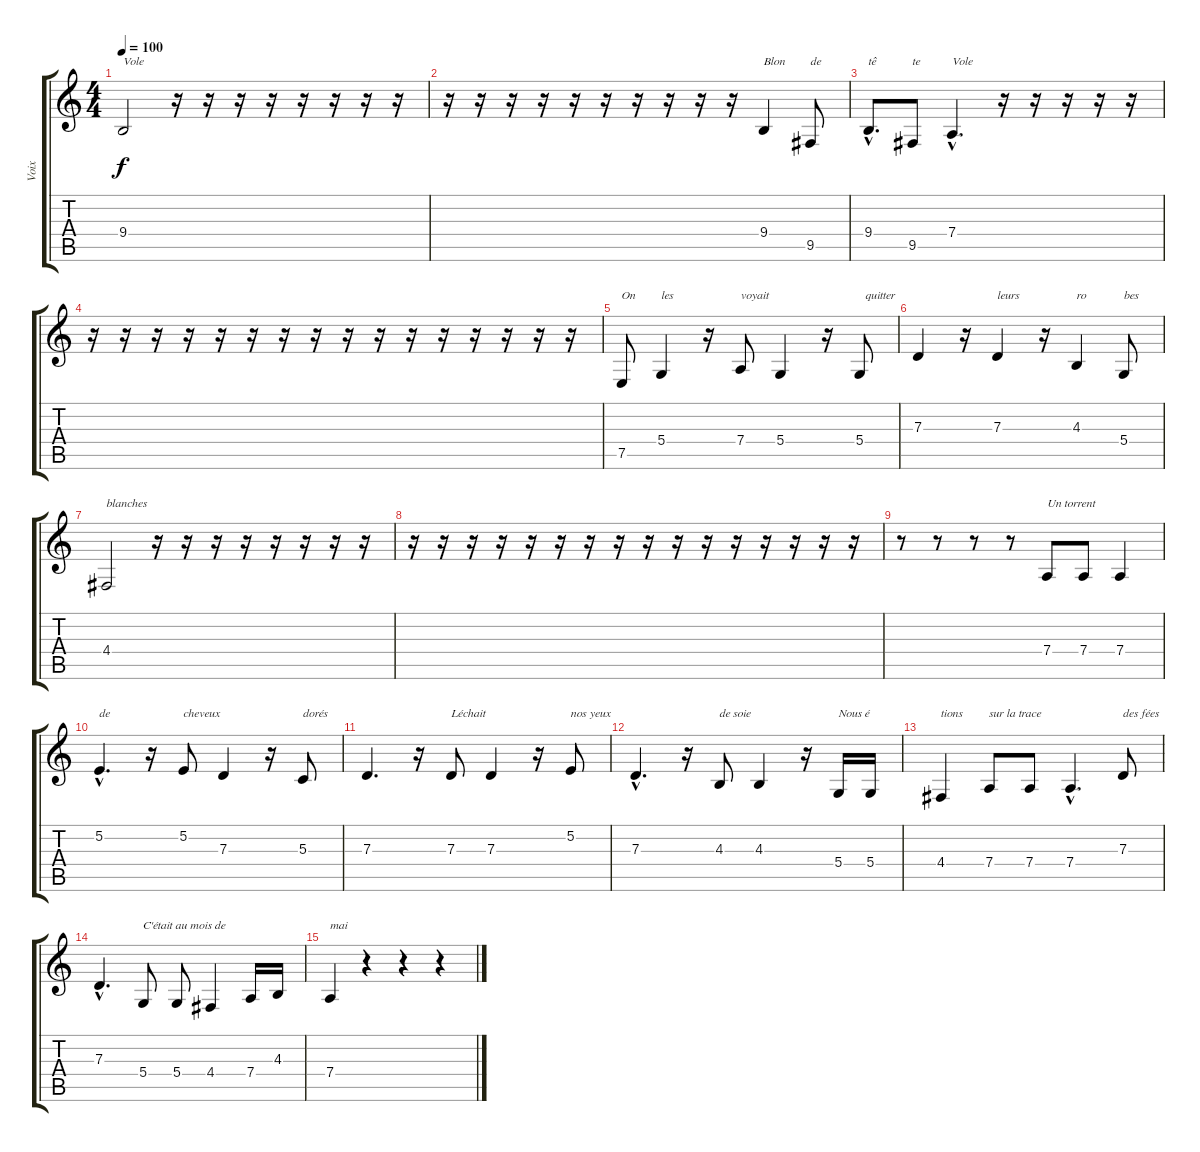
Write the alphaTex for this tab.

\track ("Voix" "Voix") {instrument lead1square}
\staff {score tabs}
\tuning (E4 B3 G3 D3 A2 E2) {hide}
\ts (4 4)
\tempo 100
\clef g2
\ks c
9.4.2{txt "Vole" dy f} r.16 r.16 r.16 r.16 r.16 r.16 r.16 r.16 |
r.16 r.16 r.16 r.16 r.16 r.16 r.16 r.16 r.16 r.16 9.4.4{txt "Blon"} 9.5.8{txt "de"} |
9.4{hac}.8{d txt "tê"} 9.5.8{txt "te"} 7.4{hac}.4{d txt "Vole"} r.16 r.16 r.16 r.16 r.16 |
r.16 r.16 r.16 r.16 r.16 r.16 r.16 r.16 r.16 r.16 r.16 r.16 r.16 r.16 r.16 r.16 |
7.5.8{txt "On"} 5.4.4{txt "les"} r.16 7.4.8{txt "voyait"} 5.4.4 r.16 5.4.8{txt "  quitter"} |
7.3.4 r.16 7.3.4{txt "leurs"} r.16 4.3.4{txt "ro"} 5.4.8{txt "bes"} |
4.4.2{txt "blanches"} r.16 r.16 r.16 r.16 r.16 r.16 r.16 r.16 |
r.16 r.16 r.16 r.16 r.16 r.16 r.16 r.16 r.16 r.16 r.16 r.16 r.16 r.16 r.16 r.16 |
r.8 r.8 r.8 r.8 7.4.8{txt "Un torrent"} 7.4.8 7.4.4 |
5.2{hac}.4{d txt "de "} r.16 5.2.8{txt "cheveux"} 7.3.4 r.16 5.3.8{txt "dorés"} |
7.3.4{d} r.16 7.3.8{txt "Léchait"} 7.3.4 r.16 5.2.8{txt "nos yeux"} |
7.3{hac}.4{d} r.16 4.3.8{txt "de soie"} 4.3.4 r.16 5.4.16{txt "Nous é"} 5.4.16 |
4.4.4{txt "tions"} 7.4.8{txt "sur la trace"} 7.4.8 7.4{hac}.4{d} 7.3.8{txt "des fées"} |
7.3{hac}.4{d} 5.4.8{txt "C'était au mois de"} 5.4.8 4.4.4 7.4.16 4.3.16 |
7.4.4{txt "mai"} r.4 r.4 r.4
